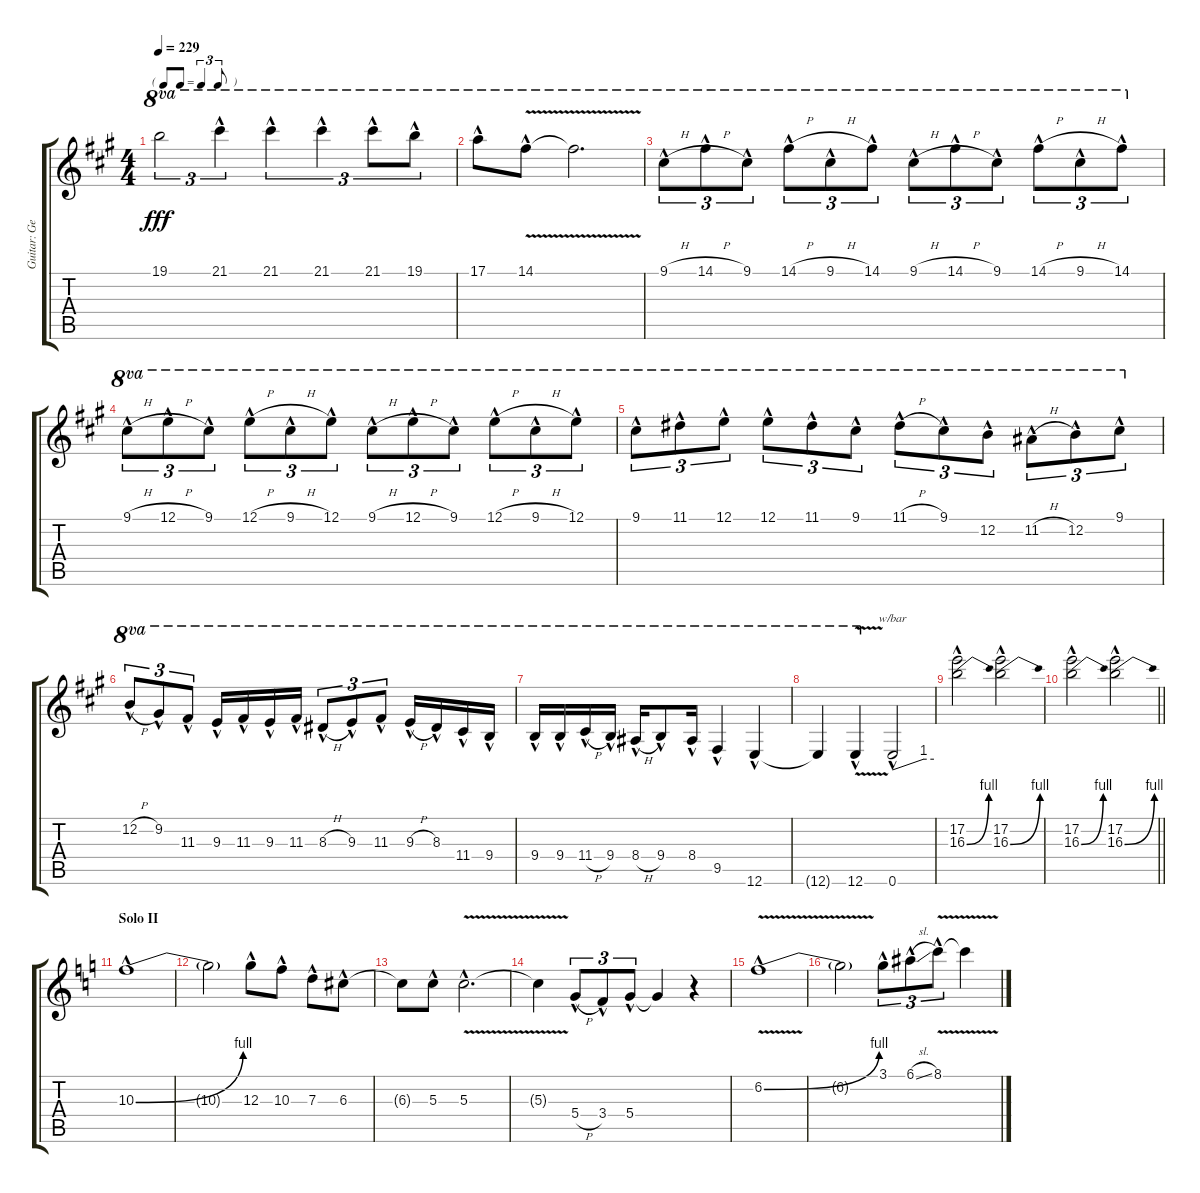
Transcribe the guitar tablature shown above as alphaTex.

\track ("Guitar: George" "Guitar: Ge") {instrument distortionguitar}
\staff {score tabs}
\tuning (E4 B3 G3 D3 A2 E2) {hide}
\ts (4 4)
\tf triplet8th
\tempo 229
\clef g2
\ks a
19.1{t}.2{tu (3 2) ot 8va dy fff} 21.1{hac}.4{tu (3 2) ot 8va} 21.1{hac}.4{tu (3 2) ot 8va} 21.1{hac}.4{tu (3 2) ot 8va} 21.1{hac}.8{tu (3 2) ot 8va} 19.1{hac}.8{tu (3 2) ot 8va} |
17.1{hac}.8{ot 8va} 14.1{v hac}.8{ot 8va} 14.1{t}.2{d ot 8va} |
9.1{h hac}.8{tu (3 2) ot 8va} 14.1{h hac}.8{tu (3 2) ot 8va} 9.1{hac}.8{tu (3 2) ot 8va} 14.1{h hac}.8{tu (3 2) ot 8va} 9.1{h hac}.8{tu (3 2) ot 8va} 14.1{hac}.8{tu (3 2) ot 8va} 9.1{h hac}.8{tu (3 2) ot 8va} 14.1{h hac}.8{tu (3 2) ot 8va} 9.1{hac}.8{tu (3 2) ot 8va} 14.1{h hac}.8{tu (3 2) ot 8va} 9.1{h hac}.8{tu (3 2) ot 8va} 14.1{hac}.8{tu (3 2) ot 8va} |
9.1{h hac}.8{tu (3 2) ot 8va} 12.1{h hac}.8{tu (3 2) ot 8va} 9.1{hac}.8{tu (3 2) ot 8va} 12.1{h hac}.8{tu (3 2) ot 8va} 9.1{h hac}.8{tu (3 2) ot 8va} 12.1{hac}.8{tu (3 2) ot 8va} 9.1{h hac}.8{tu (3 2) ot 8va} 12.1{h hac}.8{tu (3 2) ot 8va} 9.1{hac}.8{tu (3 2) ot 8va} 12.1{h hac}.8{tu (3 2) ot 8va} 9.1{h hac}.8{tu (3 2) ot 8va} 12.1{hac}.8{tu (3 2) ot 8va} |
9.1{hac}.8{tu (3 2) ot 8va} 11.1{hac}.8{tu (3 2) ot 8va} 12.1{hac}.8{tu (3 2) ot 8va} 12.1{hac}.8{tu (3 2) ot 8va} 11.1{hac}.8{tu (3 2) ot 8va} 9.1{hac}.8{tu (3 2) ot 8va} 11.1{h hac}.8{tu (3 2) ot 8va} 9.1{hac}.8{tu (3 2) ot 8va} 12.2{hac}.8{tu (3 2) ot 8va} 11.2{h hac}.8{tu (3 2) ot 8va} 12.2{hac}.8{tu (3 2) ot 8va} 9.1{hac}.8{tu (3 2) ot 8va} |
12.2{h hac}.8{tu (3 2) ot 8va} 9.2{hac}.8{tu (3 2) ot 8va} 11.3{hac}.8{tu (3 2) ot 8va} 9.3{hac}.16{ot 8va} 11.3{hac}.16{ot 8va} 9.3{hac}.16{ot 8va} 11.3{hac}.16{ot 8va} 8.3{h hac}.8{tu (3 2) ot 8va} 9.3{hac}.8{tu (3 2) ot 8va} 11.3{hac}.8{tu (3 2) ot 8va} 9.3{h hac}.16{ot 8va} 8.3{hac}.16{ot 8va} 11.4{hac}.16{ot 8va} 9.4{hac}.16{ot 8va} |
9.4{hac}.16{ot 8va} 9.4{hac}.16{ot 8va} 11.4{h hac}.16{ot 8va} 9.4{hac}.16{ot 8va} 8.4{h hac}.16{ot 8va} 9.4{hac}.8{ot 8va} 8.4{hac}.16{ot 8va} 9.5{hac}.4{ot 8va} 12.6{hac}.4{ot 8va} |
12.6{t}.4{ot 8va} 12.6{v hac}.4{ot 8va} 0.6{hac}.2{tbe (custom default 0 0 45 4 60 4)} |
(17.2{hac} 16.3{be (bend 0 0 60 4) hac}).2 (17.2{hac} 16.3{be (bend 0 0 60 4) hac}).2 |
\barLineRight lightlight
(17.2{hac} 16.3{be (bend 0 0 60 4) hac}).2 (17.2{hac} 16.3{be (bend 0 0 60 4) hac}).2 |
\section ("" "Solo II")
\ks c
10.3{be (bend 0 0 60 4) hac}.1 |
10.3{t}.2 12.3{hac}.8 10.3{hac}.8 7.3{hac}.8 6.3{hac}.8 |
6.3{t}.8 5.3{hac}.8 5.3{v hac}.2{d} |
5.3{t}.4 5.4{h hac}.8{tu (3 2)} 3.4{hac}.8{tu (3 2)} 5.4{hac}.8{tu (3 2)} 5.4{t}.4 r.4 |
6.2{be (bend 0 0 60 4) v hac}.1 |
6.2{t}.2 3.1{hac}.8{tu (3 2)} 6.1{sl hac}.8{tu (3 2)} 8.1{v hac}.8{tu (3 2)} 8.1{t}.4
